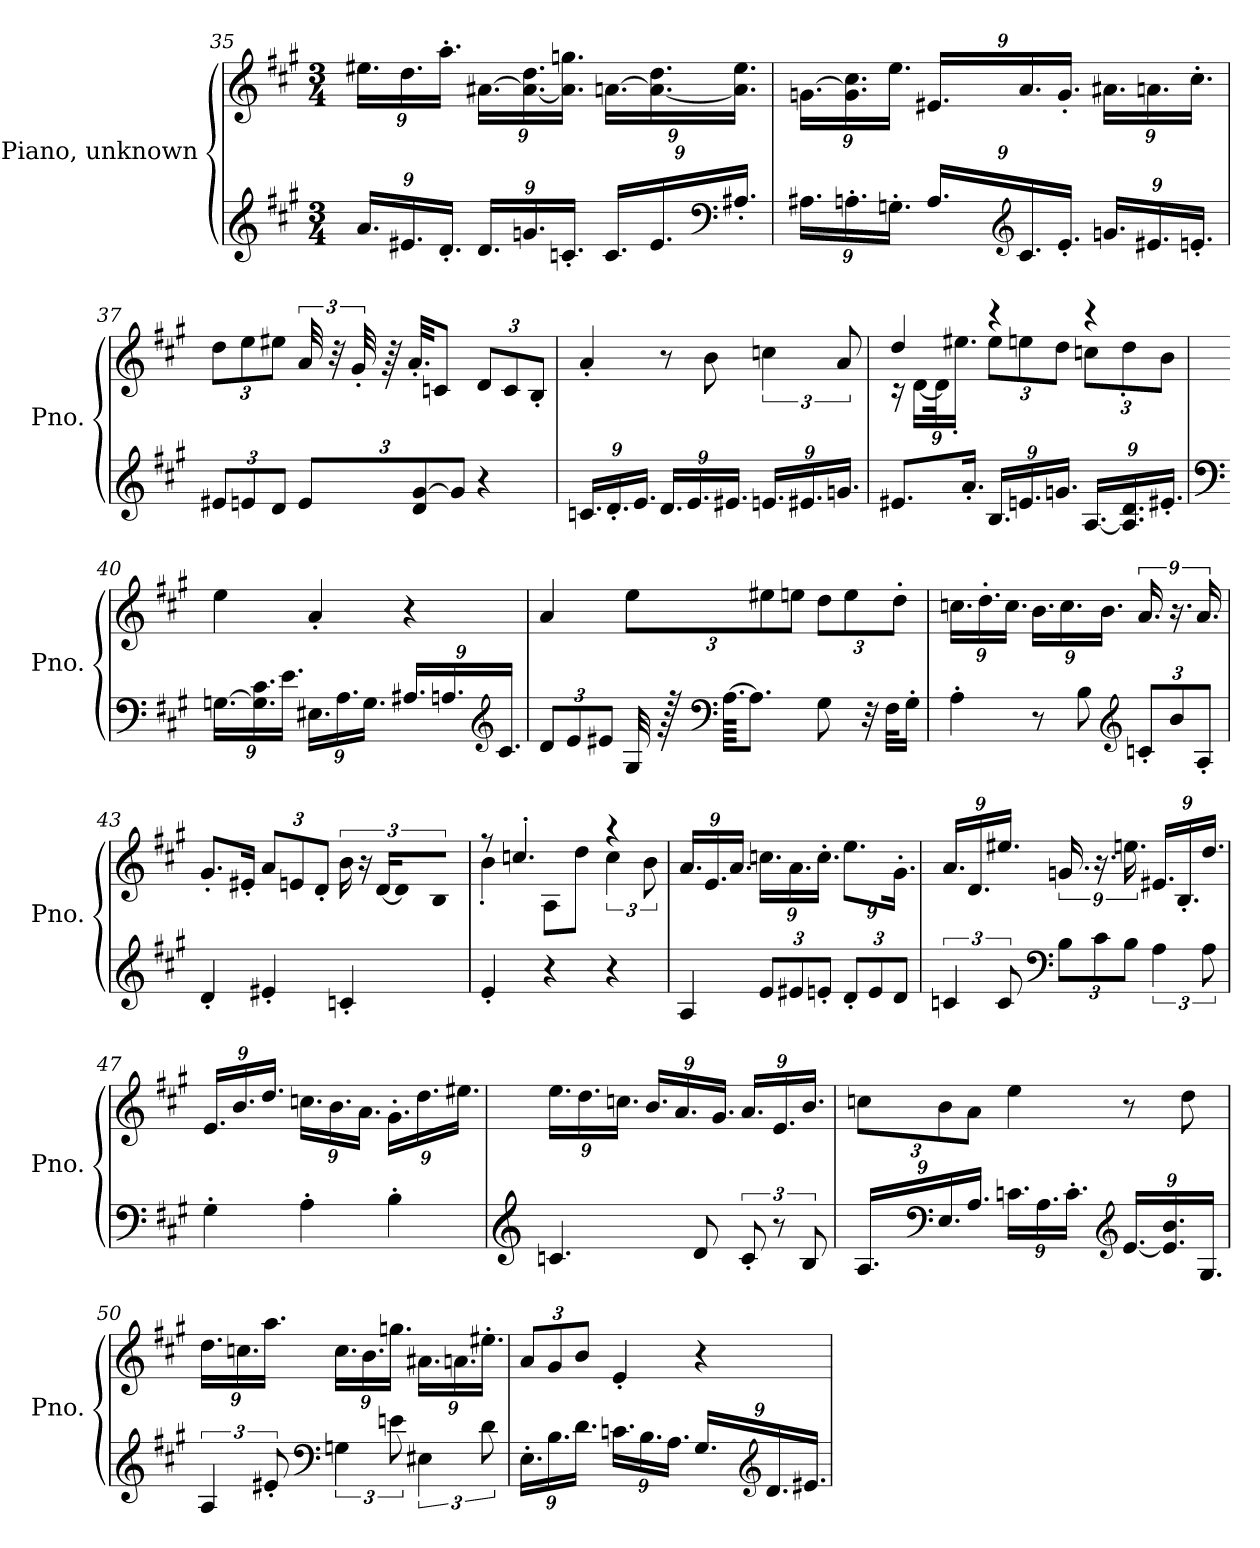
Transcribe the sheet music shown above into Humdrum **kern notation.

**kern	**kern
*part1	*part1
*staff2	*staff1
*I"Piano, unknown	*
*I'Pno.	*
*clefG2	*clefG2
*k[f#c#g#]	*k[f#c#g#]
*M3/4	*M3/4
*Xbrackettup	*Xbrackettup
=35	=35
18.a/LL	18.ee#X\LL
18.e#X/	18.dd\
18.d'/JJ	18.aa'\JJ
18.d/LL	[18.a#X\LL
18.gn/	18.a#\_ 18.dd\
18.cn'/JJ	18.a#\] 18.ggn\JJ
18.c/LL	[18.an\LL
18.e#/	18.a\_ 18.dd\
*clefF4	*
18.A#X'/JJ	18.a\] 18.ee#\JJ
!!LO:LB:g=z
=36	=36
18.A#X\LL	[18.gn\LL
18.An'\	18.g\] 18.cc#\
18.Gn'\JJ	18.ee\JJ
18.A/LL	18.e#X/LL
*clefG2	*
18.c#/	18.a/
18.e'/JJ	18.g'/JJ
18.gn/LL	18.a#X\LL
18.e#X/	18.an\
18.en'/JJ	18.cc#'\JJ
=37	=37
12e#X/L	12dd\L
12en/	12ee\
12d/J	12ee#X\J
*	*brackettup
12e/L	48a/
.	48r
.	48g#'/
.	64r
.	32.a'/KKL
12d/ [12g#/	.
.	8cn/J
12g#/J]	.
*	*Xbrackettup
4r	12d/L
.	12c/
.	12B'/J
!!LO:LB:g=z
=38	=38
18.cn/LL	4a'/
18.d'/	.
18.e/JJ	.
18.d/LL	8r
18.e/	.
.	8b\
18.e#X/JJ	.
*	*brackettup
18.en/LL	6ccn\
18.e#X/	.
18.gn/JJ	12a/
=39	=39
*	*^
9.e#X/L	4dd/	16r
.	.	[16d\LL
.	.	32d\K]
.	.	16.ee#X'\JJ
18.a'/Jk	.	.
*	*	*Xbrackettup
18.B/LL	4r	12ee#\L
18.en/	.	12een\
18.gn/JJ	.	12dd\J
[18.A/LL	4r	12ccn\L
18.A/] 18.d/	.	12dd'\
18.e#X'/JJ	.	12b\J
*	*v	*v
!!LO:PB:g=z
=40	=40
*clefF4	*
[18.Gn\LL	4ee\
18.G\] 18.c#\	.
18.e\JJ	.
18.E#X\LL	4a'/
18.A\	.
18.G\JJ	.
18.A#X/LL	4r
18.An/	.
*clefG2	*
18.c#/JJ	.
=41	=41
12d/L	4a/
12e/	.
12e#X/J	.
32G#/	12ee\L
128r	.
*clefF4	*
[64.A\KKKL	.
8.A\J]	.
.	12ee#X\
.	12een\J
8G#\	12dd\L
.	12ee\
32r	.
32F#\KLL	.
.	12dd'\J
16G#'\JJ	.
!!LO:LB:g=z
=42	=42
*	*brackettup
4A'\	18.ccn\LL
.	18.dd'\
.	18.cc\JJ
8r	18.b\LL
.	18.cc\
8B\	.
.	18.b\JJ
*clefG2	*
12cn'/L	18.a/
12b/	18.r
12A'/J	18.a/
=43	=43
4d'/	8.g#'/L
.	16e#X'/Jk
*	*Xbrackettup
4e#X'/	12a/L
.	12en/
.	12d'/J
*	*brackettup
4cn'/	24b\
.	24r
.	[24d/LL
.	16d/]
.	16B/JJ
=44	=44
*	*^
4e'/	8r	4b'\
.	4.ccn'/	.
4r	.	8A\L
.	.	8dd\J
4r	4r	6cc\
.	.	12b\
*	*v	*v
!!LO:LB:g=z
=45	=45
*	*Xbrackettup
4A/	18.a/LL
.	18.e/
.	18.a/JJ
12e/L	18.ccn\LL
12e#X/	18.a\
12en'/J	18.cc'\JJ
12d'/L	9.ee\L
12e/	.
12d/J	18.g#'\Jk
=46	=46
*brackettup	*brackettup
6cn/	18.a/LL
.	18.d/
12c/	18.ee#X/JJ
*clefF4	*
*Xbrackettup	*
12B\L	18.gn/
12c\	18.r
12B\J	18.een\
*brackettup	*
6A\	18.e#X/LL
.	18.B'/
12A\	18.dd/JJ
!!LO:LB:g=z
=47	=47
*	*Xbrackettup
4G#'\	18.e/LL
.	18.b/
.	18.dd/JJ
4A'\	18.ccn\LL
.	18.b\
.	18.a\JJ
4B'\	18.g#'\LL
.	18.dd\
.	18.ee#X\JJ
=48	=48
*clefG2	*
4.cn/	18.ee\LL
.	18.dd\
.	18.ccn\JJ
.	18.b/LL
.	18.a/
8d/	.
.	18.g#/JJ
12c'/	18.a/LL
12r	18.e/
12B/	18.b/JJ
!!LO:LB:g=z
=49	=49
*Xbrackettup	*
18.A/LL	12ccn\L
*clefF4	*
18.E/	12b\
18.A/JJ	12a\J
18.cn\LL	4ee\
18.A\	.
18.c'\JJ	.
*clefG2	*
[18.e/LL	8r
18.e/] 18.b/	.
.	8dd\
18.G#/JJ	.
=50	=50
*brackettup	*
6A/	18.dd\LL
.	18.ccn\
12e#X'/	18.aa\JJ
*clefF4	*
6Gn\	18.cc\LL
.	18.b\
12en\	18.ggn\JJ
6E#X\	18.a#X\LL
.	18.an\
12d\	18.ee#X'\JJ
!!LO:LB:g=z
=51	=51
*Xbrackettup	*
18.E'\LL	12a/L
18.B\	12g#/
18.d\JJ	12b/J
18.cn\LL	4e'/
18.B\	.
18.A\JJ	.
18.G#/LL	4r
*clefG2	*
18.d/	.
18.e#X/JJ	.
=	=
*-	*-
